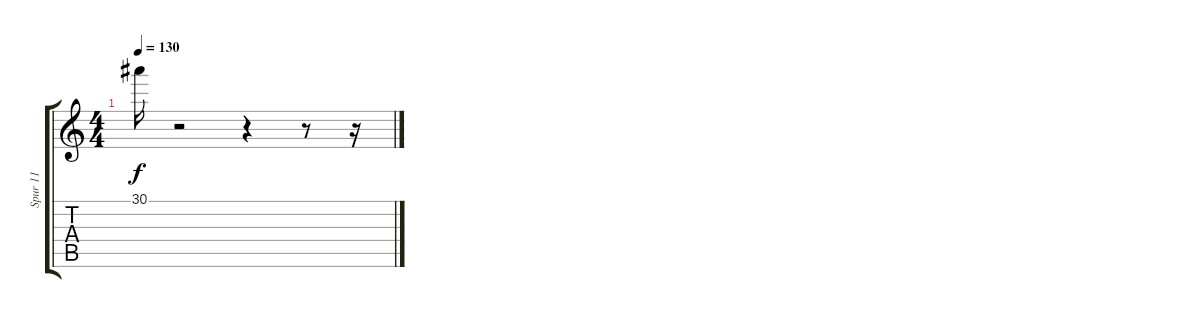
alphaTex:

\track ("Spur 11" "Spur 11") {instrument acousticgrandpiano}
\staff {score tabs}
\tuning (E4 B3 G3 D3 A2 E2) {hide}
\ts (4 4)
\tempo 130
\clef g2
\ks c
30.1{t}.16{dy f} r.2 r.4 r.8 r.16
